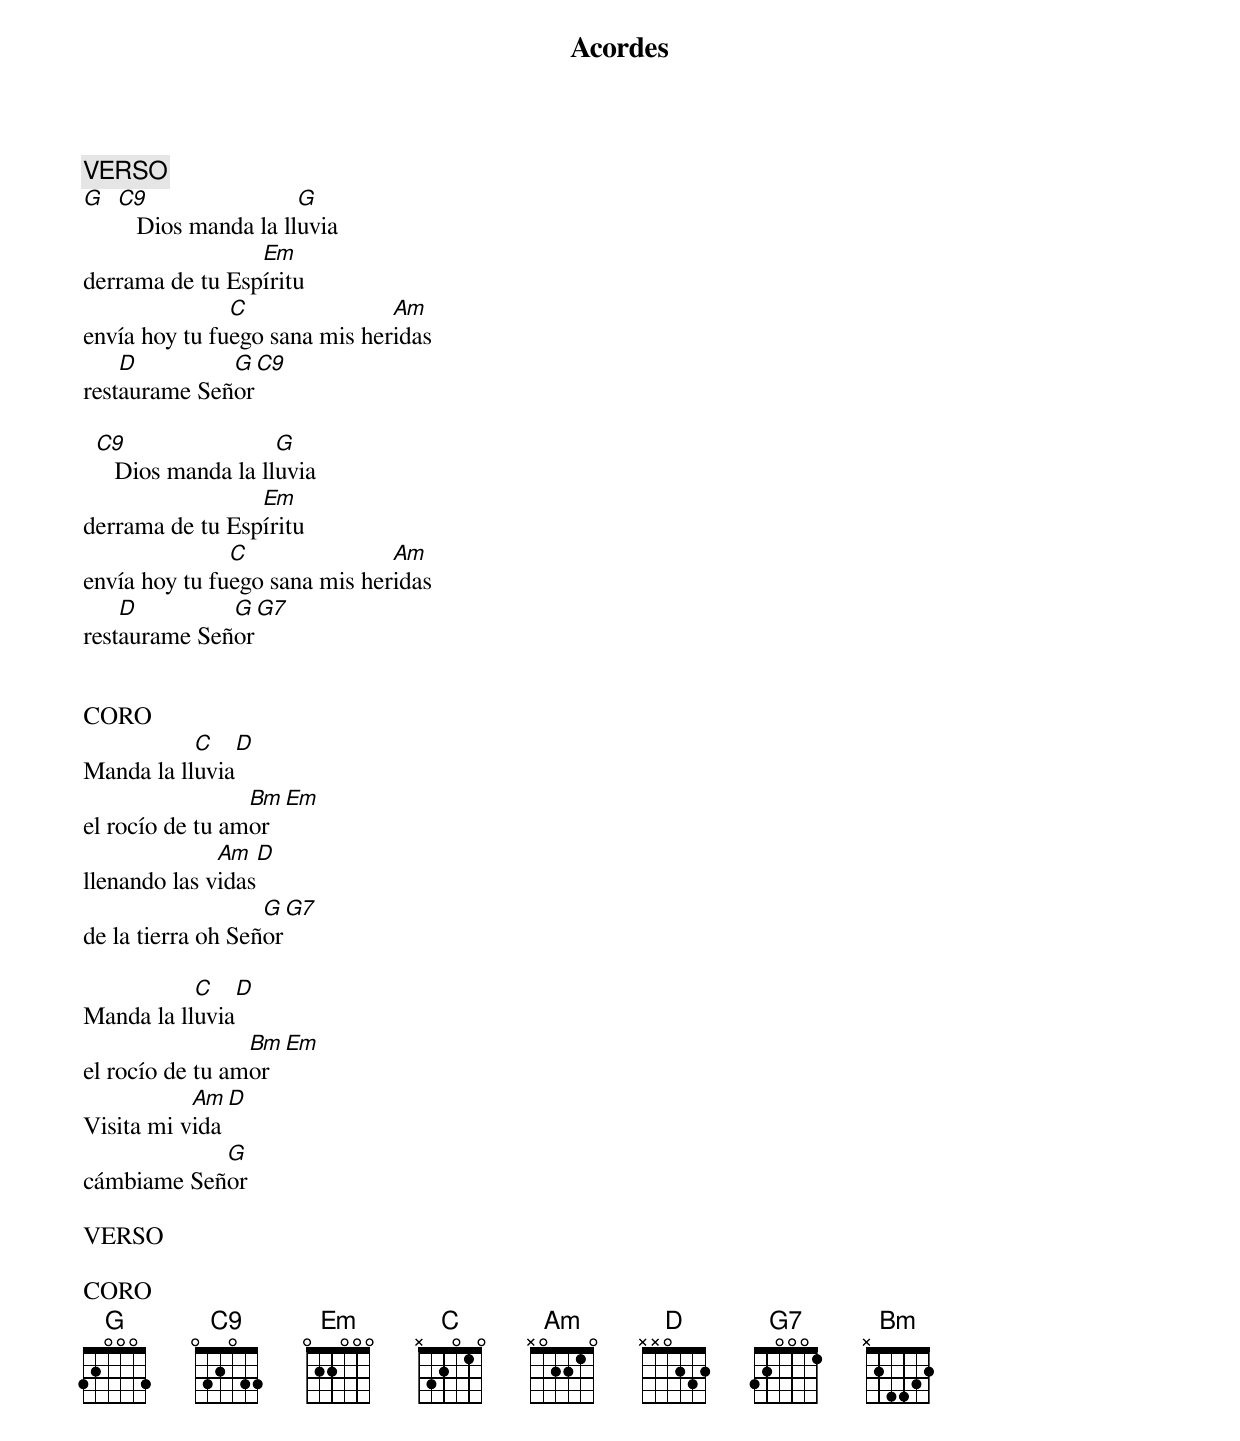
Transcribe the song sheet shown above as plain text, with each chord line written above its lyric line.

Acordes
C9 = 032033
G7 = 320001

VERSO
G C9                 G
     Dios manda la lluvia
                 Em
derrama de tu Espíritu
               C               Am
envía hoy tu fuego sana mis heridas
    D         G  C9
restaurame Señor

  C9                 G
     Dios manda la lluvia
                 Em
derrama de tu Espíritu
               C               Am
envía hoy tu fuego sana mis heridas
    D         G  G7
restaurame Señor


CORO
           C   D
Manda la lluvia
                 Bm  Em
el rocío de tu amor
              Am  D
llenando las vidas
                   G  G7
de la tierra oh Señor

           C   D
Manda la lluvia
                 Bm Em
el rocío de tu amor
           Am D
Visita mi vida
            G
cámbiame Señor

VERSO

CORO
